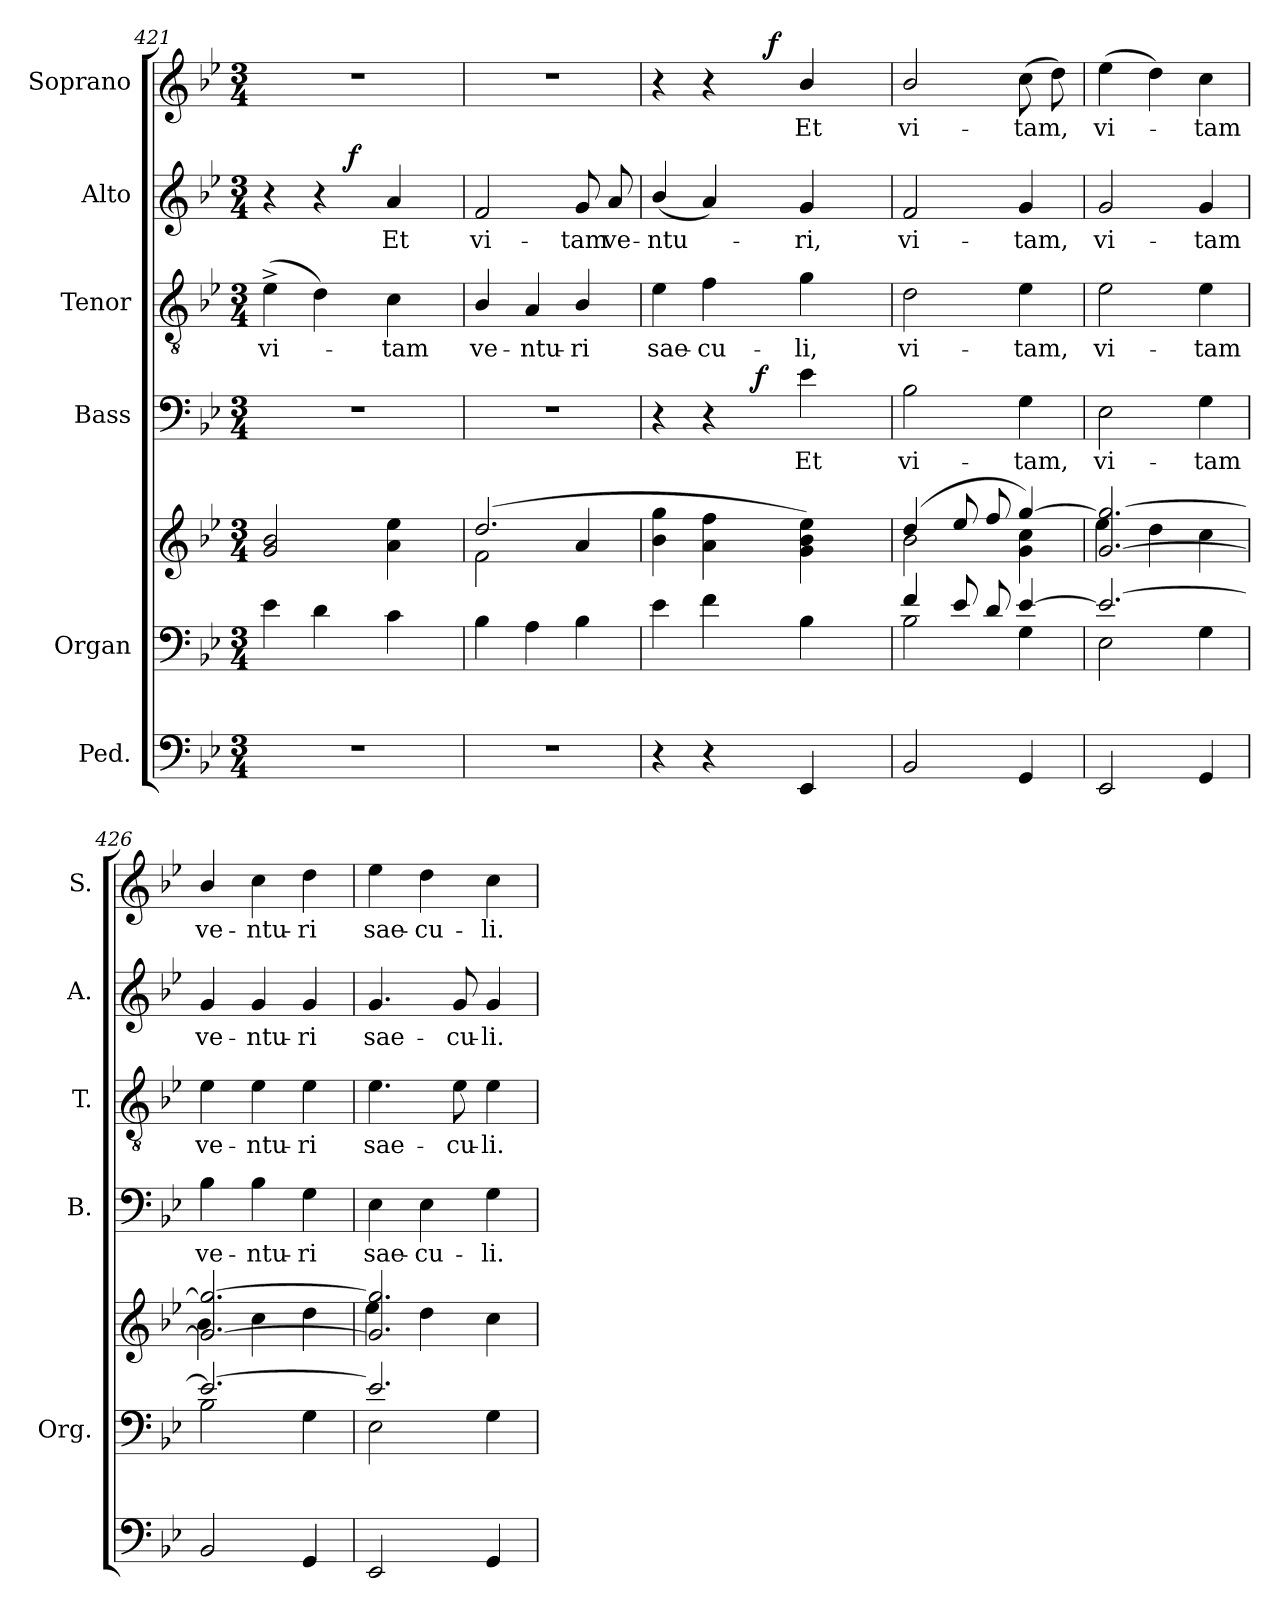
**kern	**kern	**kern	**kern	**text	**dynam	**kern	**text	**kern	**text	**dynam	**kern	**text	**dynam
*part6	*part5	*part5	*part4	*part4	*part4	*part3	*part3	*part2	*part2	*part2	*part1	*part1	*part1
*staff7	*staff6	*staff5	*staff4	*staff4	*staff4	*staff3	*staff3	*staff2	*staff2	*staff2	*staff1	*staff1	*staff1
*I"Ped.	*I"Organ	*	*I"Bass	*	*	*I"Tenor	*	*I"Alto	*	*	*I"Soprano	*	*
*	*I'Org.	*	*I'B.	*	*	*I'T.	*	*I'A.	*	*	*I'S.	*	*
*clefF4	*clefF4	*clefG2	*clefF4	*	*	*clefGv2	*	*clefG2	*	*	*clefG2	*	*
*	*	*	*	*	*	*ITrd7c12	*	*	*	*	*	*	*
*k[b-e-]	*k[b-e-]	*k[b-e-]	*k[b-e-]	*	*	*k[b-e-]	*	*k[b-e-]	*	*	*k[b-e-]	*	*
*B-:	*B-:	*B-:	*B-:	*	*	*B-:	*	*B-:	*	*	*B-:	*	*
*M3/4	*M3/4	*M3/4	*M3/4	*	*	*M3/4	*	*M3/4	*	*	*M3/4	*	*
=421	=421	=421	=421	=421	=421	=421	=421	=421	=421	=421	=421	=421	=421
!LO:N:vis=1	!	!	!LO:N:vis=1	!	!	!	!	!	!	!	!	!	!
!	!	!	!	!	!	!	!LO:LY:b:color=#000000	!	!	!	!LO:N:vis=1	!	!
*	*	*	*	*	*	*	*	*^	*	*	*	*	*
2.r	4e-i\	2gi/ 2b-i	2.r	.	.	(4E-^i\	vi-	4r	4ryy	.	.	2.r	.	.
.	4di\	.	.	.	.	4Di\)	.	4r	16ryy	.	.	.	.	.
.	.	.	.	.	.	.	.	.	64..ryy	.	.	.	.	.
.	.	.	.	.	.	.	.	.	4ryy	.	f	.	.	.
!	!	!	!	!	!	!	!LO:LY:b:color=#000000	!	!	!	!	!	!	!
!	!	!	!	!	!	!	!	!	!	!LO:LY:b:color=#000000	!	!	!	!
.	4ci\	4ai\ 4ee-i	.	.	.	4Ci\	-tam	4ai/	.	Et	.	.	.	.
.	.	.	.	.	.	.	.	.	8ryy	.	.	.	.	.
.	.	.	.	.	.	.	.	.	32ryy	.	.	.	.	.
.	.	.	.	.	.	.	.	.	256ryy	.	.	.	.	.
=422	=422	=422	=422	=422	=422	=422	=422	=422	=422	=422	=422	=422	=422	=422
!LO:N:vis=1	!	!	!LO:N:vis=1	!	!	!	!	!	!	!	!	!	!	!
*	*	*^	*	*	*	*	*	*v	*v	*	*	*	*	*
*	*	*	*	*	*	*	*	*	*^	*	*	*	*	*
!	!	!	!	!	!	!	!	!LO:LY:b:color=#000000	!	!	!	!	!	!	!
*	*	*	*	*	*	*	*	*	*v	*v	*	*	*	*	*
*	*	*	*	*	*	*	*	*	*^	*	*	*	*	*
!	!	!	!	!	!	!	!	!	!	!	!LO:LY:b:color=#000000	!	!LO:N:vis=1	!	!
*	*	*	*	*	*	*	*	*	*v	*v	*	*	*	*	*
2.r	4B-i\	(2.ddi/	2fi\	2.r	.	.	4BB-i/	ve-	2fi/	vi-	.	2.r	.	.
!	!	!	!	!	!	!	!	!LO:LY:b:color=#000000	!	!	!	!	!	!
.	4Ai\	.	.	.	.	.	4AAi/	-ntu-	.	.	.	.	.	.
!	!	!	!	!	!	!	!	!LO:LY:b:color=#000000	!	!	!	!	!	!
!	!	!	!	!	!	!	!	!	!	!LO:LY:b:color=#000000	!	!	!	!
.	4B-i\	.	4ai/	.	.	.	4BB-i/	-ri	8gi/	-tam	.	.	.	.
!	!	!	!	!	!	!	!	!	!	!LO:LY:b:color=#000000	!	!	!	!
.	.	.	.	.	.	.	.	.	8ai/	ve-	.	.	.	.
*	*	*v	*v	*	*	*	*	*	*	*	*	*	*	*
=423	=423	=423	=423	=423	=423	=423	=423	=423	=423	=423	=423	=423	=423
!	!	!	!	!	!	!	!LO:LY:b:color=#000000	!	!	!	!	!	!
!	!	!	!	!	!	!	!	!	!LO:LY:b:color=#000000	!	!	!	!
*	*	*	*^	*	*	*	*	*	*	*	*^	*	*
4r	4e-i\	4b-i\ 4ggi	4r	4ryy	.	.	4E-i\	sae-	(4b-i/	-ntu-	.	4r	4ryy	.	.
!	!	!	!	!	!	!	!	!LO:LY:b:color=#000000	!	!	!	!	!	!	!
4r	4fi\	4ai\ 4ffi	4r	16ryy	.	.	4Fi\	-cu-	4ai/)	.	.	4r	8ryy	.	.
.	.	.	.	32ryy	.	.	.	.	.	.	.	.	.	.	.
.	.	.	.	64ryy	.	.	.	.	.	.	.	.	.	.	.
.	.	.	.	128ryy	.	.	.	.	.	.	.	.	.	.	.
.	.	.	.	512ryy	.	.	.	.	.	.	.	.	.	.	.
.	.	.	.	4ryy	.	f	.	.	.	.	.	.	.	.	.
.	.	.	.	.	.	.	.	.	.	.	.	.	128.ryy	.	.
.	.	.	.	.	.	.	.	.	.	.	.	.	4ryy	.	f
!	!	!	!	!	!LO:LY:b:color=#000000	!	!	!	!	!	!	!	!	!	!
!	!	!	!	!	!	!	!	!LO:LY:b:color=#000000	!	!	!	!	!	!	!
!	!	!	!	!	!	!	!	!	!	!LO:LY:b:color=#000000	!	!	!	!	!
!	!	!	!	!	!	!	!	!	!	!	!	!	!	!LO:LY:b:color=#000000	!
4EE-i/	4B-i\	4gi\ 4b-i 4ee-i)	4e-i\	.	Et	.	4Gi\	-li,	4gi/	-ri,	.	4b-i/	.	Et	.
.	.	.	.	8ryy	.	.	.	.	.	.	.	.	.	.	.
.	.	.	.	.	.	.	.	.	.	.	.	.	16ryy	.	.
.	.	.	.	.	.	.	.	.	.	.	.	.	32ryy	.	.
.	.	.	.	.	.	.	.	.	.	.	.	.	64ryy	.	.
.	.	.	.	256.ryy	.	.	.	.	.	.	.	.	.	.	.
.	.	.	.	.	.	.	.	.	.	.	.	.	256ryy	.	.
*	*	*	*v	*v	*	*	*	*	*	*	*	*v	*v	*	*
=424	=424	=424	=424	=424	=424	=424	=424	=424	=424	=424	=424	=424	=424
*	*^	*^	*	*	*	*	*	*	*	*	*	*	*
*	*	*	*	*	*^	*	*	*	*	*	*	*	*^	*	*
!	!	!	!	!	!	!	!LO:LY:b:color=#000000	!	!	!	!	!	!	!	!	!	!
*	*	*	*	*	*v	*v	*	*	*	*	*	*	*	*v	*v	*	*
*	*	*	*	*	*^	*	*	*	*	*	*	*	*^	*	*
!	!	!	!	!	!	!	!	!	!	!LO:LY:b:color=#000000	!	!	!	!	!	!	!
*	*	*	*	*	*v	*v	*	*	*	*	*	*	*	*v	*v	*	*
*	*	*	*	*	*^	*	*	*	*	*	*	*	*^	*	*
!	!	!	!	!	!	!	!	!	!	!	!	!LO:LY:b:color=#000000	!	!	!	!	!
*	*	*	*	*	*v	*v	*	*	*	*	*	*	*	*v	*v	*	*
*	*	*	*	*	*^	*	*	*	*	*	*	*	*^	*	*
!	!	!	!	!	!	!	!	!	!	!	!	!	!	!	!	!LO:LY:b:color=#000000	!
*	*	*	*	*	*v	*v	*	*	*	*	*	*	*	*v	*v	*	*
2BB-i/	4fi/	2B-i\	(4ddi/	2b-i\	2B-i\	vi-	.	2Di\	vi-	2fi/	vi-	.	2b-i/	vi-	.
.	8e-i/	.	8ee-i/	.	.	.	.	.	.	.	.	.	.	.	.
.	8di/	.	8ffi/	.	.	.	.	.	.	.	.	.	.	.	.
!	!	!	!	!	!	!LO:LY:b:color=#000000	!	!	!	!	!	!	!	!	!
!	!	!	!	!	!	!	!	!	!LO:LY:b:color=#000000	!	!	!	!	!	!
!	!	!	!	!	!	!	!	!	!	!	!LO:LY:b:color=#000000	!	!	!	!
!	!	!	!	!	!	!	!	!	!	!	!	!	!	!LO:LY:b:color=#000000	!
4GGi/	[4e-i/	4Gi\	[4ggi/)	4gi\ 4cci	4Gi\	-tam,	.	4E-i\	-tam,	4gi/	-tam,	.	(8cci\	-tam,	.
.	.	.	.	.	.	.	.	.	.	.	.	.	8ddi\)	.	.
=425	=425	=425	=425	=425	=425	=425	=425	=425	=425	=425	=425	=425	=425	=425	=425
!	!	!	!	!	!	!LO:LY:b:color=#000000	!	!	!	!	!	!	!	!	!
!	!	!	!	!	!	!	!	!	!LO:LY:b:color=#000000	!	!	!	!	!	!
!	!	!	!	!	!	!	!	!	!	!	!LO:LY:b:color=#000000	!	!	!	!
!	!	!	!	!	!	!	!	!	!	!	!	!	!	!LO:LY:b:color=#000000	!
2EE-i/	2.e-i/_	2E-i\	[2.gi/ 2.ggi_	4ee-i\	2E-i\	vi-	.	2E-i\	vi-	2gi/	vi-	.	(4ee-i\	vi-	.
.	.	.	.	4ddi\	.	.	.	.	.	.	.	.	4ddi\)	.	.
!	!	!	!	!	!	!LO:LY:b:color=#000000	!	!	!	!	!	!	!	!	!
!	!	!	!	!	!	!	!	!	!LO:LY:b:color=#000000	!	!	!	!	!	!
!	!	!	!	!	!	!	!	!	!	!	!LO:LY:b:color=#000000	!	!	!	!
!	!	!	!	!	!	!	!	!	!	!	!	!	!	!LO:LY:b:color=#000000	!
4GGi/	.	4Gi\	.	4cci\	4Gi\	-tam	.	4E-i\	-tam	4gi/	-tam	.	4cci\	-tam	.
=426	=426	=426	=426	=426	=426	=426	=426	=426	=426	=426	=426	=426	=426	=426	=426
!	!	!	!	!	!	!LO:LY:b:color=#000000	!	!	!	!	!	!	!	!	!
!	!	!	!	!	!	!	!	!	!LO:LY:b:color=#000000	!	!	!	!	!	!
!	!	!	!	!	!	!	!	!	!	!	!LO:LY:b:color=#000000	!	!	!	!
!	!	!	!	!	!	!	!	!	!	!	!	!	!	!LO:LY:b:color=#000000	!
2BB-i/	2.e-i/_	2B-i\	2.gi/_ 2.ggi_	4b-i\	4B-i\	ve-	.	4E-i\	ve-	4gi/	ve-	.	4b-i/	ve-	.
!	!	!	!	!	!	!LO:LY:b:color=#000000	!	!	!	!	!	!	!	!	!
!	!	!	!	!	!	!	!	!	!LO:LY:b:color=#000000	!	!	!	!	!	!
!	!	!	!	!	!	!	!	!	!	!	!LO:LY:b:color=#000000	!	!	!	!
!	!	!	!	!	!	!	!	!	!	!	!	!	!	!LO:LY:b:color=#000000	!
.	.	.	.	4cci\	4B-i\	-ntu-	.	4E-i\	-ntu-	4gi/	-ntu-	.	4cci\	-ntu-	.
!	!	!	!	!	!	!LO:LY:b:color=#000000	!	!	!	!	!	!	!	!	!
!	!	!	!	!	!	!	!	!	!LO:LY:b:color=#000000	!	!	!	!	!	!
!	!	!	!	!	!	!	!	!	!	!	!LO:LY:b:color=#000000	!	!	!	!
!	!	!	!	!	!	!	!	!	!	!	!	!	!	!LO:LY:b:color=#000000	!
4GGi/	.	4Gi\	.	4ddi\	4Gi\	-ri	.	4E-i\	-ri	4gi/	-ri	.	4ddi\	-ri	.
!!LO:PB:g=z
=427	=427	=427	=427	=427	=427	=427	=427	=427	=427	=427	=427	=427	=427	=427	=427
!	!	!	!	!	!	!LO:LY:b:color=#000000	!	!	!	!	!	!	!	!	!
!	!	!	!	!	!	!	!	!	!LO:LY:b:color=#000000	!	!	!	!	!	!
!	!	!	!	!	!	!	!	!	!	!	!LO:LY:b:color=#000000	!	!	!	!
!	!	!	!	!	!	!	!	!	!	!	!	!	!	!LO:LY:b:color=#000000	!
2EE-i/	2.e-i/]	2E-i\	2.gi/] 2.ggi]	4ee-i\	4E-i\	sae-	.	4.E-i\	sae-	4.gi/	sae-	.	4ee-i\	sae-	.
!	!	!	!	!	!	!LO:LY:b:color=#000000	!	!	!	!	!	!	!	!	!
!	!	!	!	!	!	!	!	!	!	!	!	!	!	!LO:LY:b:color=#000000	!
.	.	.	.	4ddi\	4E-i\	-cu-	.	.	.	.	.	.	4ddi\	-cu-	.
!	!	!	!	!	!	!	!	!	!LO:LY:b:color=#000000	!	!	!	!	!	!
!	!	!	!	!	!	!	!	!	!	!	!LO:LY:b:color=#000000	!	!	!	!
.	.	.	.	.	.	.	.	8E-i\	-cu-	8gi/	-cu-	.	.	.	.
!	!	!	!	!	!	!LO:LY:b:color=#000000	!	!	!	!	!	!	!	!	!
!	!	!	!	!	!	!	!	!	!LO:LY:b:color=#000000	!	!	!	!	!	!
!	!	!	!	!	!	!	!	!	!	!	!LO:LY:b:color=#000000	!	!	!	!
!	!	!	!	!	!	!	!	!	!	!	!	!	!	!LO:LY:b:color=#000000	!
4GGi/	.	4Gi\	.	4cci\	4Gi\	-li.	.	4E-i\	-li.	4gi/	-li.	.	4cci\	-li.	.
*	*v	*v	*	*	*	*	*	*	*	*	*	*	*	*	*
*	*	*v	*v	*	*	*	*	*	*	*	*	*	*	*
=	=	=	=	=	=	=	=	=	=	=	=	=	=
*-	*-	*-	*-	*-	*-	*-	*-	*-	*-	*-	*-	*-	*-
